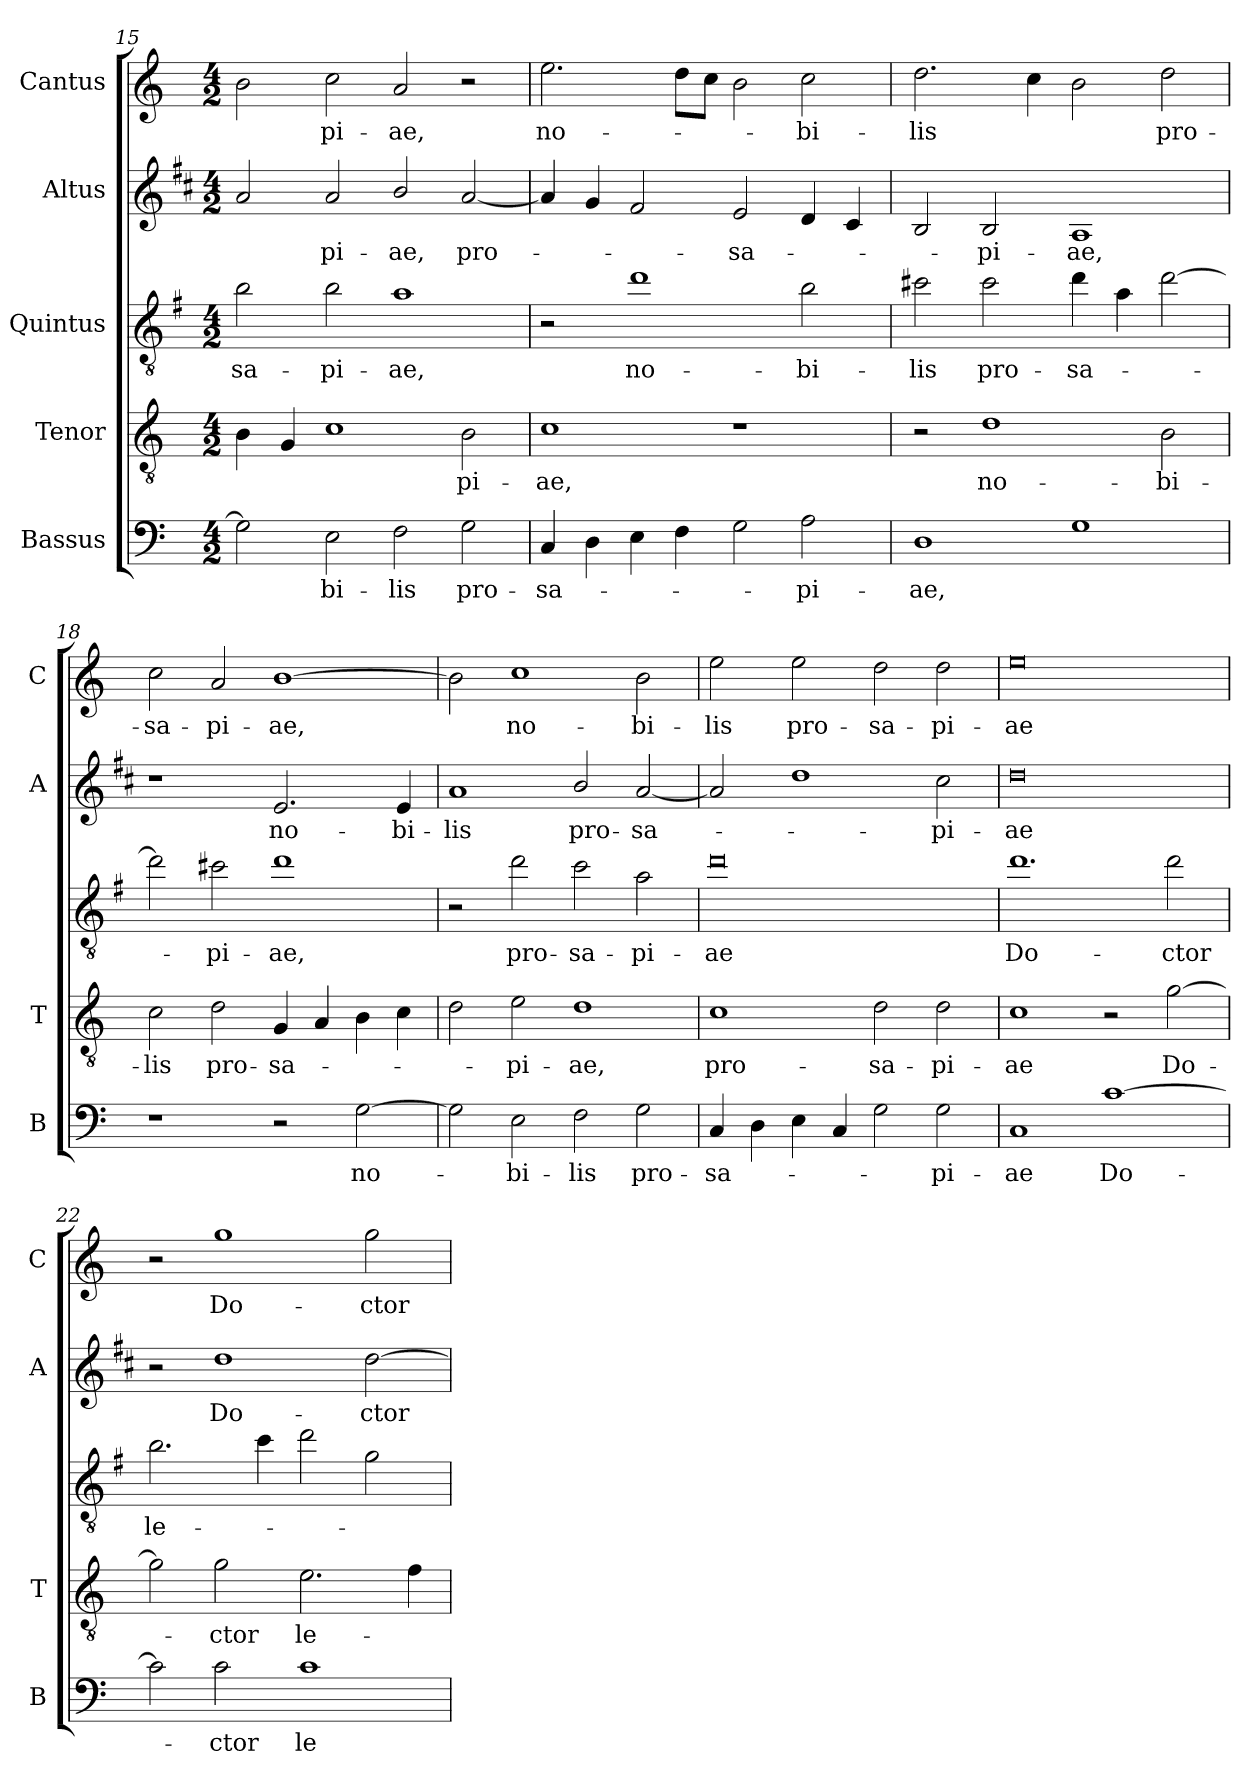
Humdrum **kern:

**kern	**text	**kern	**text	**kern	**text	**kern	**text	**kern	**text
*part5	*part5	*part4	*part4	*part3	*part3	*part2	*part2	*part1	*part1
*staff5	*staff5	*staff4	*staff4	*staff3	*staff3	*staff2	*staff2	*staff1	*staff1
*I"Bassus	*	*I"Tenor	*	*I"Quintus	*	*I"Altus	*	*I"Cantus	*
*I'B	*	*I'T	*	*	*	*I'A	*	*I'C	*
*clefF4	*	*clefGv2	*	*clefGv2	*	*clefG2	*	*clefG2	*
*	*	*	*	*ITrd4c7	*	*ITrd1c2	*	*	*
*k[]	*	*k[]	*	*k[]	*	*k[]	*	*k[]	*
*C:	*	*C:	*	*C:	*	*C:	*	*C:	*
*M4/2	*	*M4/2	*	*M4/2	*	*M4/2	*	*M4/2	*
=15	=15	=15	=15	=15	=15	=15	=15	=15	=15
!	!	!	!	!	!LO:LY:b	!	!	!	!
2G\]	.	4B\	.	2e\	-sa-	2g/	.	2b\	.
.	.	4G/	.	.	.	.	.	.	.
!	!LO:LY:b	!	!	!	!LO:LY:b	!	!LO:LY:b	!	!LO:LY:b
2E\	-bi-	1c	.	2e\	-pi-	2g/	-pi-	2cc\	-pi-
!	!LO:LY:b	!	!	!	!LO:LY:b	!	!LO:LY:b	!	!LO:LY:b
2F\	-lis	.	.	1d	-ae,	2a/	-ae,	2a/	-ae,
!	!LO:LY:b	!	!LO:LY:b	!	!	!	!LO:LY:b	!	!
2G\	pro-	2B\	-pi-	.	.	[2g/	pro-	2r	.
!!LO:PB:g=z
=16	=16	=16	=16	=16	=16	=16	=16	=16	=16
!	!LO:LY:b	!	!LO:LY:b	!	!	!	!	!	!LO:LY:b
4C/	-sa-	1c	-ae,	2r	.	4g/]	.	2.ee\	no-
4D\	.	.	.	.	.	4f/	.	.	.
!	!	!	!	!	!LO:LY:b	!	!	!	!
4E\	.	.	.	1g	no-	2e/	.	.	.
4F\	.	.	.	.	.	.	.	8dd\L	.
.	.	.	.	.	.	.	.	8cc\J	.
!	!	!	!	!	!	!	!LO:LY:b	!	!
2G\	.	1r	.	.	.	2d/	-sa-	2b\	.
!	!LO:LY:b	!	!	!	!LO:LY:b	!	!	!	!LO:LY:b
2A\	-pi-	.	.	2e\	-bi-	4c/	.	2cc\	-bi-
.	.	.	.	.	.	4B/	.	.	.
=17	=17	=17	=17	=17	=17	=17	=17	=17	=17
!	!LO:LY:b	!	!	!	!LO:LY:b	!	!	!	!LO:LY:b
1D	-ae,	2r	.	2f#X\	-lis	2A/	.	2.dd\	-lis
!	!	!	!LO:LY:b	!	!LO:LY:b	!	!LO:LY:b	!	!
.	.	1d	no-	2f#\	pro-	2A/	-pi-	.	.
.	.	.	.	.	.	.	.	4cc\	.
!	!	!	!	!	!LO:LY:b	!	!LO:LY:b	!	!
1G	.	.	.	4g\	-sa-	1G	-ae,	2b\	.
.	.	.	.	4d\	.	.	.	.	.
!	!	!	!LO:LY:b	!	!	!	!	!	!LO:LY:b
.	.	2B\	-bi-	[2g\	.	.	.	2dd\	pro-
=18	=18	=18	=18	=18	=18	=18	=18	=18	=18
!	!	!	!LO:LY:b	!	!	!	!	!	!LO:LY:b
1r	.	2c\	-lis	2g\]	.	1r	.	2cc\	-sa-
!	!	!	!LO:LY:b	!	!LO:LY:b	!	!	!	!LO:LY:b
.	.	2d\	pro-	2f#X\	-pi-	.	.	2a/	-pi-
!	!	!	!LO:LY:b	!	!LO:LY:b	!	!LO:LY:b	!	!LO:LY:b
2r	.	4G/	-sa-	1g	-ae,	2.d/	no-	[1b	-ae,
.	.	4A/	.	.	.	.	.	.	.
!	!LO:LY:b	!	!	!	!	!	!	!	!
[2G\	no-	4B\	.	.	.	.	.	.	.
!	!	!	!	!	!	!	!LO:LY:b	!	!
.	.	4c\	.	.	.	4d/	-bi-	.	.
=19	=19	=19	=19	=19	=19	=19	=19	=19	=19
!	!	!	!	!	!	!	!LO:LY:b	!	!
2G\]	.	2d\	.	2r	.	1g	-lis	2b\]	.
!	!LO:LY:b	!	!LO:LY:b	!	!LO:LY:b	!	!	!	!LO:LY:b
2E\	-bi-	2e\	-pi-	2g\	pro-	.	.	1cc	no-
!	!LO:LY:b	!	!LO:LY:b	!	!LO:LY:b	!	!LO:LY:b	!	!
2F\	-lis	1d	-ae,	2f\	-sa-	2a/	pro-	.	.
!	!LO:LY:b	!	!	!	!LO:LY:b	!	!LO:LY:b	!	!LO:LY:b
2G\	pro-	.	.	2d\	-pi-	[2g/	-sa-	2b\	-bi-
!!LO:LB:g=z
=20	=20	=20	=20	=20	=20	=20	=20	=20	=20
!	!LO:LY:b	!	!LO:LY:b	!	!LO:LY:b	!	!	!	!LO:LY:b
4C/	-sa-	1c	pro-	0g	-ae	2g/]	.	2ee\	-lis
4D\	.	.	.	.	.	.	.	.	.
!	!	!	!	!	!	!	!	!	!LO:LY:b
4E\	.	.	.	.	.	1cc	.	2ee\	pro-
4C/	.	.	.	.	.	.	.	.	.
!	!	!	!LO:LY:b	!	!	!	!	!	!LO:LY:b
2G\	.	2d\	-sa-	.	.	.	.	2dd\	-sa-
!	!LO:LY:b	!	!LO:LY:b	!	!	!	!LO:LY:b	!	!LO:LY:b
2G\	-pi-	2d\	-pi-	.	.	2b\	-pi-	2dd\	-pi-
=21	=21	=21	=21	=21	=21	=21	=21	=21	=21
!	!LO:LY:b	!	!LO:LY:b	!	!LO:LY:b	!	!LO:LY:b	!	!LO:LY:b
1C	-ae	1c	-ae	1.g	Do-	0cc	-ae	0ee	-ae
!	!LO:LY:b	!	!	!	!	!	!	!	!
[1c	Do-	2r	.	.	.	.	.	.	.
!	!	!	!LO:LY:b	!	!LO:LY:b	!	!	!	!
.	.	[2g\	Do-	2g\	-ctor	.	.	.	.
=22	=22	=22	=22	=22	=22	=22	=22	=22	=22
!	!	!	!	!	!LO:LY:b	!	!	!	!
2c\]	.	2g\]	.	2.e\	le-	2r	.	2r	.
!	!LO:LY:b	!	!LO:LY:b	!	!	!	!LO:LY:b	!	!LO:LY:b
2c\	-ctor	2g\	-ctor	.	.	1cc	Do-	1gg	Do-
.	.	.	.	4f\	.	.	.	.	.
!	!LO:LY:b	!	!LO:LY:b	!	!	!	!	!	!
1c	le-	2.e\	le-	2g\	.	.	.	.	.
!	!	!	!	!	!	!	!LO:LY:b	!	!LO:LY:b
.	.	.	.	2c\	.	[2cc\	-ctor	2gg\	-ctor
.	.	4f\	.	.	.	.	.	.	.
=	=	=	=	=	=	=	=	=	=
*-	*-	*-	*-	*-	*-	*-	*-	*-	*-
